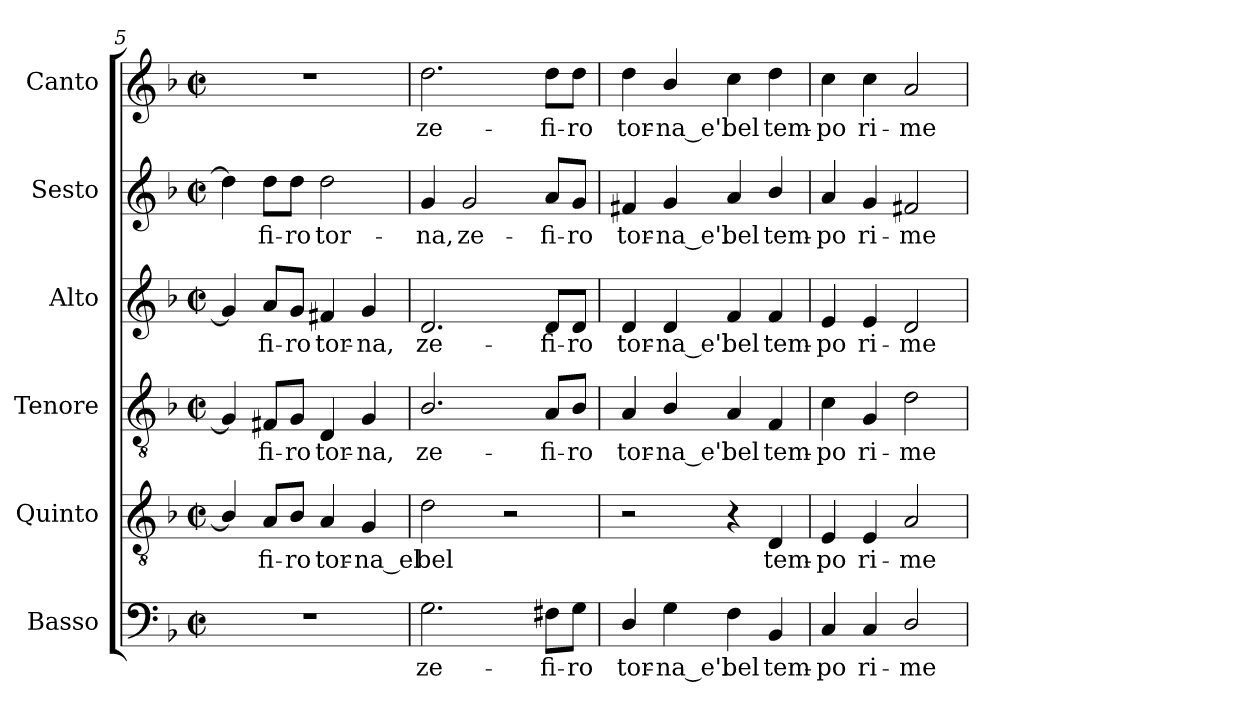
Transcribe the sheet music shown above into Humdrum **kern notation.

**kern	**text	**kern	**text	**kern	**text	**kern	**text	**kern	**text	**kern	**text
*part6	*part6	*part5	*part5	*part4	*part4	*part3	*part3	*part2	*part2	*part1	*part1
*staff6	*staff6	*staff5	*staff5	*staff4	*staff4	*staff3	*staff3	*staff2	*staff2	*staff1	*staff1
*I"Basso	*	*I"Quinto	*	*I"Tenore	*	*I"Alto	*	*I"Sesto	*	*I"Canto	*
*I'B.	*	*I'T.	*	*I'T.	*	*I'A.	*	*I'S.	*	*	*
*clefF4	*	*clefGv2	*	*clefGv2	*	*clefG2	*	*clefG2	*	*clefG2	*
*	*	*ITrd7c12	*	*ITrd7c12	*	*	*	*	*	*	*
*k[b-]	*	*k[b-]	*	*k[b-]	*	*k[b-]	*	*k[b-]	*	*k[b-]	*
*F:	*	*F:	*	*F:	*	*F:	*	*F:	*	*F:	*
*M2/2	*	*M2/2	*	*M2/2	*	*M2/2	*	*M2/2	*	*M2/2	*
*met(c|)	*	*met(c|)	*	*met(c|)	*	*met(c|)	*	*met(c|)	*	*met(c|)	*
=5	=5	=5	=5	=5	=5	=5	=5	=5	=5	=5	=5
1r	.	4BB-i/]	.	4GGi/]	.	4gi/]	.	4ddi\]	.	1r	.
!	!	!	!LO:LY:b:color=#000000	!	!	!	!	!	!	!	!
!	!	!	!	!	!LO:LY:b:color=#000000	!	!	!	!	!	!
!	!	!	!	!	!	!	!LO:LY:b:color=#000000	!	!	!	!
!	!	!	!	!	!	!	!	!	!LO:LY:b:color=#000000	!	!
.	.	8AAi/L	-fi-	8FF#Xi/L	-fi-	8ai/L	-fi-	8ddi\L	-fi-	.	.
!	!	!	!LO:LY:b:color=#000000	!	!	!	!	!	!	!	!
!	!	!	!	!	!LO:LY:b:color=#000000	!	!	!	!	!	!
!	!	!	!	!	!	!	!LO:LY:b:color=#000000	!	!	!	!
!	!	!	!	!	!	!	!	!	!LO:LY:b:color=#000000	!	!
.	.	8BB-i/J	-ro	8GGi/J	-ro	8gi/J	-ro	8ddi\J	-ro	.	.
!	!	!	!LO:LY:b:color=#000000	!	!	!	!	!	!	!	!
!	!	!	!	!	!LO:LY:b:color=#000000	!	!	!	!	!	!
!	!	!	!	!	!	!	!LO:LY:b:color=#000000	!	!	!	!
!	!	!	!	!	!	!	!	!	!LO:LY:b:color=#000000	!	!
.	.	4AAi/	tor-	4DDi/	tor-	4f#Xi/	tor-	2ddi\	tor-	.	.
!	!	!	!LO:LY:b:color=#000000	!	!	!	!	!	!	!	!
!	!	!	!	!	!LO:LY:b:color=#000000	!	!	!	!	!	!
!	!	!	!	!	!	!	!LO:LY:b:color=#000000	!	!	!	!
.	.	4GGi/	-na_el	4GGi/	-na,	4gi/	-na,	.	.	.	.
=6	=6	=6	=6	=6	=6	=6	=6	=6	=6	=6	=6
!	!LO:LY:b:color=#000000	!	!	!	!	!	!	!	!	!	!
!	!	!	!LO:LY:b:color=#000000	!	!	!	!	!	!	!	!
!	!	!	!	!	!LO:LY:b:color=#000000	!	!	!	!	!	!
!	!	!	!	!	!	!	!LO:LY:b:color=#000000	!	!	!	!
!	!	!	!	!	!	!	!	!	!LO:LY:b:color=#000000	!	!
!	!	!	!	!	!	!	!	!	!	!	!LO:LY:b:color=#000000
2.Gi\	ze-	2Di\	bel	2.BB-i/	ze-	2.di/	ze-	4gi/	-na,	2.ddi\	ze-
!	!	!	!	!	!	!	!	!	!LO:LY:b:color=#000000	!	!
.	.	.	.	.	.	.	.	2gi/	ze-	.	.
.	.	2r	.	.	.	.	.	.	.	.	.
!	!LO:LY:b:color=#000000	!	!	!	!	!	!	!	!	!	!
!	!	!	!	!	!LO:LY:b:color=#000000	!	!	!	!	!	!
!	!	!	!	!	!	!	!LO:LY:b:color=#000000	!	!	!	!
!	!	!	!	!	!	!	!	!	!LO:LY:b:color=#000000	!	!
!	!	!	!	!	!	!	!	!	!	!	!LO:LY:b:color=#000000
8F#Xi\L	-fi-	.	.	8AAi/L	-fi-	8di/L	-fi-	8ai/L	-fi-	8ddi\L	-fi-
!	!LO:LY:b:color=#000000	!	!	!	!	!	!	!	!	!	!
!	!	!	!	!	!LO:LY:b:color=#000000	!	!	!	!	!	!
!	!	!	!	!	!	!	!LO:LY:b:color=#000000	!	!	!	!
!	!	!	!	!	!	!	!	!	!LO:LY:b:color=#000000	!	!
!	!	!	!	!	!	!	!	!	!	!	!LO:LY:b:color=#000000
8Gi\J	-ro	.	.	8BB-i/J	-ro	8di/J	-ro	8gi/J	-ro	8ddi\J	-ro
=7	=7	=7	=7	=7	=7	=7	=7	=7	=7	=7	=7
!	!LO:LY:b:color=#000000	!	!	!	!	!	!	!	!	!	!
!	!	!	!	!	!LO:LY:b:color=#000000	!	!	!	!	!	!
!	!	!	!	!	!	!	!LO:LY:b:color=#000000	!	!	!	!
!	!	!	!	!	!	!	!	!	!LO:LY:b:color=#000000	!	!
!	!	!	!	!	!	!	!	!	!	!	!LO:LY:b:color=#000000
4Di/	tor-	2r	.	4AAi/	tor-	4di/	tor-	4f#Xi/	tor-	4ddi\	tor-
!	!LO:LY:b:color=#000000	!	!	!	!	!	!	!	!	!	!
!	!	!	!	!	!LO:LY:b:color=#000000	!	!	!	!	!	!
!	!	!	!	!	!	!	!LO:LY:b:color=#000000	!	!	!	!
!	!	!	!	!	!	!	!	!	!LO:LY:b:color=#000000	!	!
!	!	!	!	!	!	!	!	!	!	!	!LO:LY:b:color=#000000
4Gi\	-na_e'l	.	.	4BB-i/	-na_e'l	4di/	-na_e'l	4gi/	-na_e'l	4b-i/	-na_e'l
!	!LO:LY:b:color=#000000	!	!	!	!	!	!	!	!	!	!
!	!	!	!	!	!LO:LY:b:color=#000000	!	!	!	!	!	!
!	!	!	!	!	!	!	!LO:LY:b:color=#000000	!	!	!	!
!	!	!	!	!	!	!	!	!	!LO:LY:b:color=#000000	!	!
!	!	!	!	!	!	!	!	!	!	!	!LO:LY:b:color=#000000
4Fi\	bel	4r	.	4AAi/	bel	4fi/	bel	4ai/	bel	4cci\	bel
!	!LO:LY:b:color=#000000	!	!	!	!	!	!	!	!	!	!
!	!	!	!LO:LY:b:color=#000000	!	!	!	!	!	!	!	!
!	!	!	!	!	!LO:LY:b:color=#000000	!	!	!	!	!	!
!	!	!	!	!	!	!	!LO:LY:b:color=#000000	!	!	!	!
!	!	!	!	!	!	!	!	!	!LO:LY:b:color=#000000	!	!
!	!	!	!	!	!	!	!	!	!	!	!LO:LY:b:color=#000000
4BB-i/	tem-	4DDi/	tem-	4FFi/	tem-	4fi/	tem-	4b-i/	tem-	4ddi\	tem-
!!LO:LB:g=z
=8	=8	=8	=8	=8	=8	=8	=8	=8	=8	=8	=8
!	!LO:LY:b:color=#000000	!	!	!	!	!	!	!	!	!	!
!	!	!	!LO:LY:b:color=#000000	!	!	!	!	!	!	!	!
!	!	!	!	!	!LO:LY:b:color=#000000	!	!	!	!	!	!
!	!	!	!	!	!	!	!LO:LY:b:color=#000000	!	!	!	!
!	!	!	!	!	!	!	!	!	!LO:LY:b:color=#000000	!	!
!	!	!	!	!	!	!	!	!	!	!	!LO:LY:b:color=#000000
4Ci/	-po	4EEi/	-po	4Ci\	-po	4ei/	-po	4ai/	-po	4cci\	-po
!	!LO:LY:b:color=#000000	!	!	!	!	!	!	!	!	!	!
!	!	!	!LO:LY:b:color=#000000	!	!	!	!	!	!	!	!
!	!	!	!	!	!LO:LY:b:color=#000000	!	!	!	!	!	!
!	!	!	!	!	!	!	!LO:LY:b:color=#000000	!	!	!	!
!	!	!	!	!	!	!	!	!	!LO:LY:b:color=#000000	!	!
!	!	!	!	!	!	!	!	!	!	!	!LO:LY:b:color=#000000
4Ci/	ri-	4EEi/	ri-	4GGi/	ri-	4ei/	ri-	4gi/	ri-	4cci\	ri-
!	!LO:LY:b:color=#000000	!	!	!	!	!	!	!	!	!	!
!	!	!	!LO:LY:b:color=#000000	!	!	!	!	!	!	!	!
!	!	!	!	!	!LO:LY:b:color=#000000	!	!	!	!	!	!
!	!	!	!	!	!	!	!LO:LY:b:color=#000000	!	!	!	!
!	!	!	!	!	!	!	!	!	!LO:LY:b:color=#000000	!	!
!	!	!	!	!	!	!	!	!	!	!	!LO:LY:b:color=#000000
2Di/	-me-	2AAi/	-me-	2Di\	-me-	2di/	-me-	2f#Xi/	-me-	2ai/	-me-
=	=	=	=	=	=	=	=	=	=	=	=
*-	*-	*-	*-	*-	*-	*-	*-	*-	*-	*-	*-
